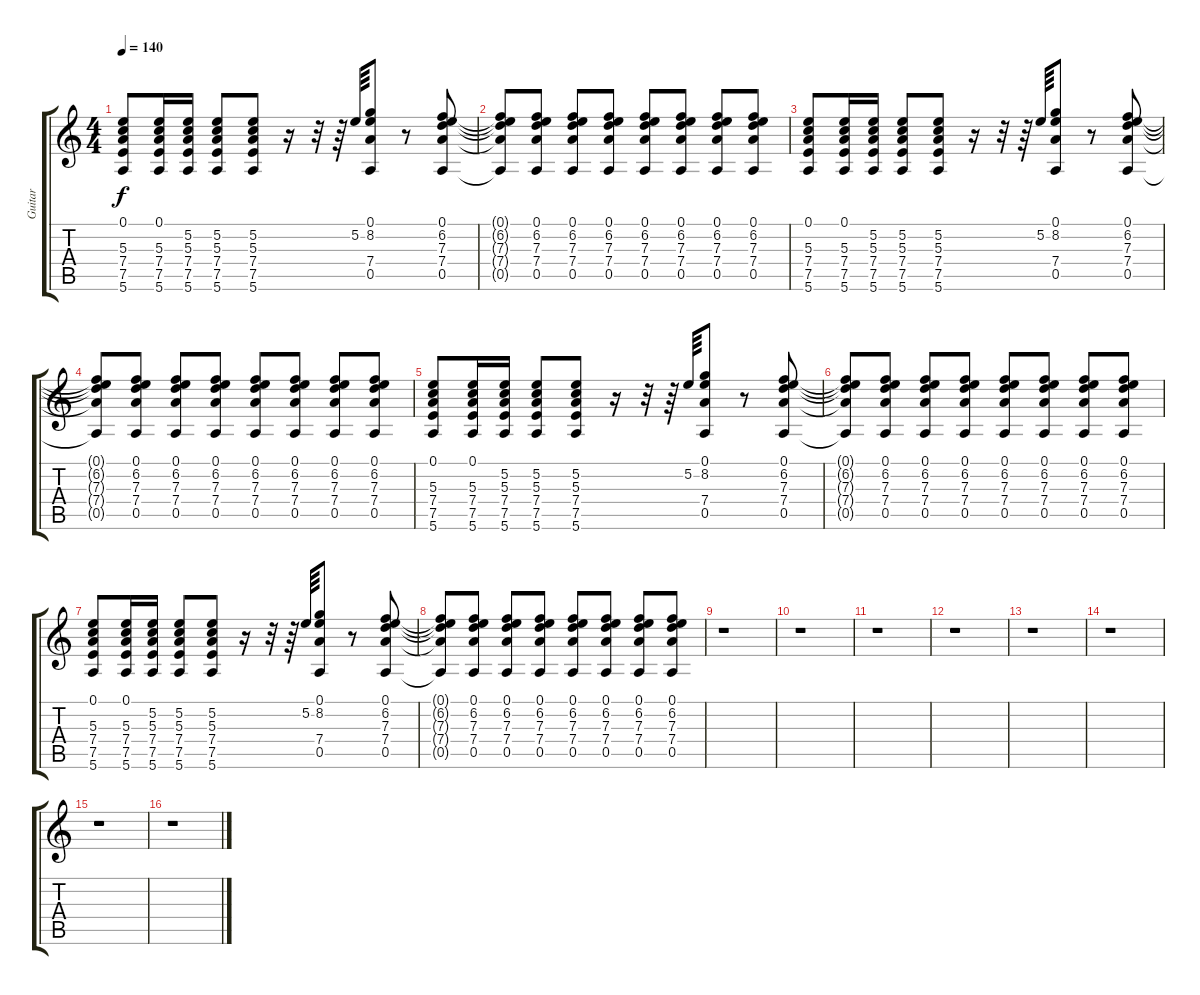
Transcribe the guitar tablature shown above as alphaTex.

\track ("Guitar" "Guitar") {instrument overdrivenguitar}
\staff {score tabs}
\tuning (E4 B3 G3 D3 A2 E2) {hide}
\ts (4 4)
\tempo 140
\clef g2
\ks c
(0.1 5.3 7.4 7.5 5.6).8{dy f} (0.1 5.3 7.4 7.5 5.6).16 (5.2 5.3 7.4 7.5 5.6).16 (5.2 5.3 7.4 7.5 5.6).8 (5.2 5.3 7.4 7.5 5.6).8 r.16 r.32 r.64 5.2.64 (0.1 8.2 7.4 0.5).8 r.8 (0.1 6.2 7.3 7.4 0.5).8 |
(0.1{t} 6.2{t} 7.3{t} 7.4{t} 0.5{t}).8 (0.1 6.2 7.3 7.4 0.5).8 (0.1 6.2 7.3 7.4 0.5).8 (0.1 6.2 7.3 7.4 0.5).8 (0.1 6.2 7.3 7.4 0.5).8 (0.1 6.2 7.3 7.4 0.5).8 (0.1 6.2 7.3 7.4 0.5).8 (0.1 6.2 7.3 7.4 0.5).8 |
(0.1 5.3 7.4 7.5 5.6).8 (0.1 5.3 7.4 7.5 5.6).16 (5.2 5.3 7.4 7.5 5.6).16 (5.2 5.3 7.4 7.5 5.6).8 (5.2 5.3 7.4 7.5 5.6).8 r.16 r.32 r.64 5.2.64 (0.1 8.2 7.4 0.5).8 r.8 (0.1 6.2 7.3 7.4 0.5).8 |
(0.1{t} 6.2{t} 7.3{t} 7.4{t} 0.5{t}).8 (0.1 6.2 7.3 7.4 0.5).8 (0.1 6.2 7.3 7.4 0.5).8 (0.1 6.2 7.3 7.4 0.5).8 (0.1 6.2 7.3 7.4 0.5).8 (0.1 6.2 7.3 7.4 0.5).8 (0.1 6.2 7.3 7.4 0.5).8 (0.1 6.2 7.3 7.4 0.5).8 |
(0.1 5.3 7.4 7.5 5.6).8 (0.1 5.3 7.4 7.5 5.6).16 (5.2 5.3 7.4 7.5 5.6).16 (5.2 5.3 7.4 7.5 5.6).8 (5.2 5.3 7.4 7.5 5.6).8 r.16 r.32 r.64 5.2.64 (0.1 8.2 7.4 0.5).8 r.8 (0.1 6.2 7.3 7.4 0.5).8 |
(0.1{t} 6.2{t} 7.3{t} 7.4{t} 0.5{t}).8 (0.1 6.2 7.3 7.4 0.5).8 (0.1 6.2 7.3 7.4 0.5).8 (0.1 6.2 7.3 7.4 0.5).8 (0.1 6.2 7.3 7.4 0.5).8 (0.1 6.2 7.3 7.4 0.5).8 (0.1 6.2 7.3 7.4 0.5).8 (0.1 6.2 7.3 7.4 0.5).8 |
(0.1 5.3 7.4 7.5 5.6).8 (0.1 5.3 7.4 7.5 5.6).16 (5.2 5.3 7.4 7.5 5.6).16 (5.2 5.3 7.4 7.5 5.6).8 (5.2 5.3 7.4 7.5 5.6).8 r.16 r.32 r.64 5.2.64 (0.1 8.2 7.4 0.5).8 r.8 (0.1 6.2 7.3 7.4 0.5).8 |
(0.1{t} 6.2{t} 7.3{t} 7.4{t} 0.5{t}).8 (0.1 6.2 7.3 7.4 0.5).8 (0.1 6.2 7.3 7.4 0.5).8 (0.1 6.2 7.3 7.4 0.5).8 (0.1 6.2 7.3 7.4 0.5).8 (0.1 6.2 7.3 7.4 0.5).8 (0.1 6.2 7.3 7.4 0.5).8 (0.1 6.2 7.3 7.4 0.5).8 |
r.1 |
r.1 |
r.1 |
r.1 |
r.1 |
r.1 |
r.1 |
r.1
